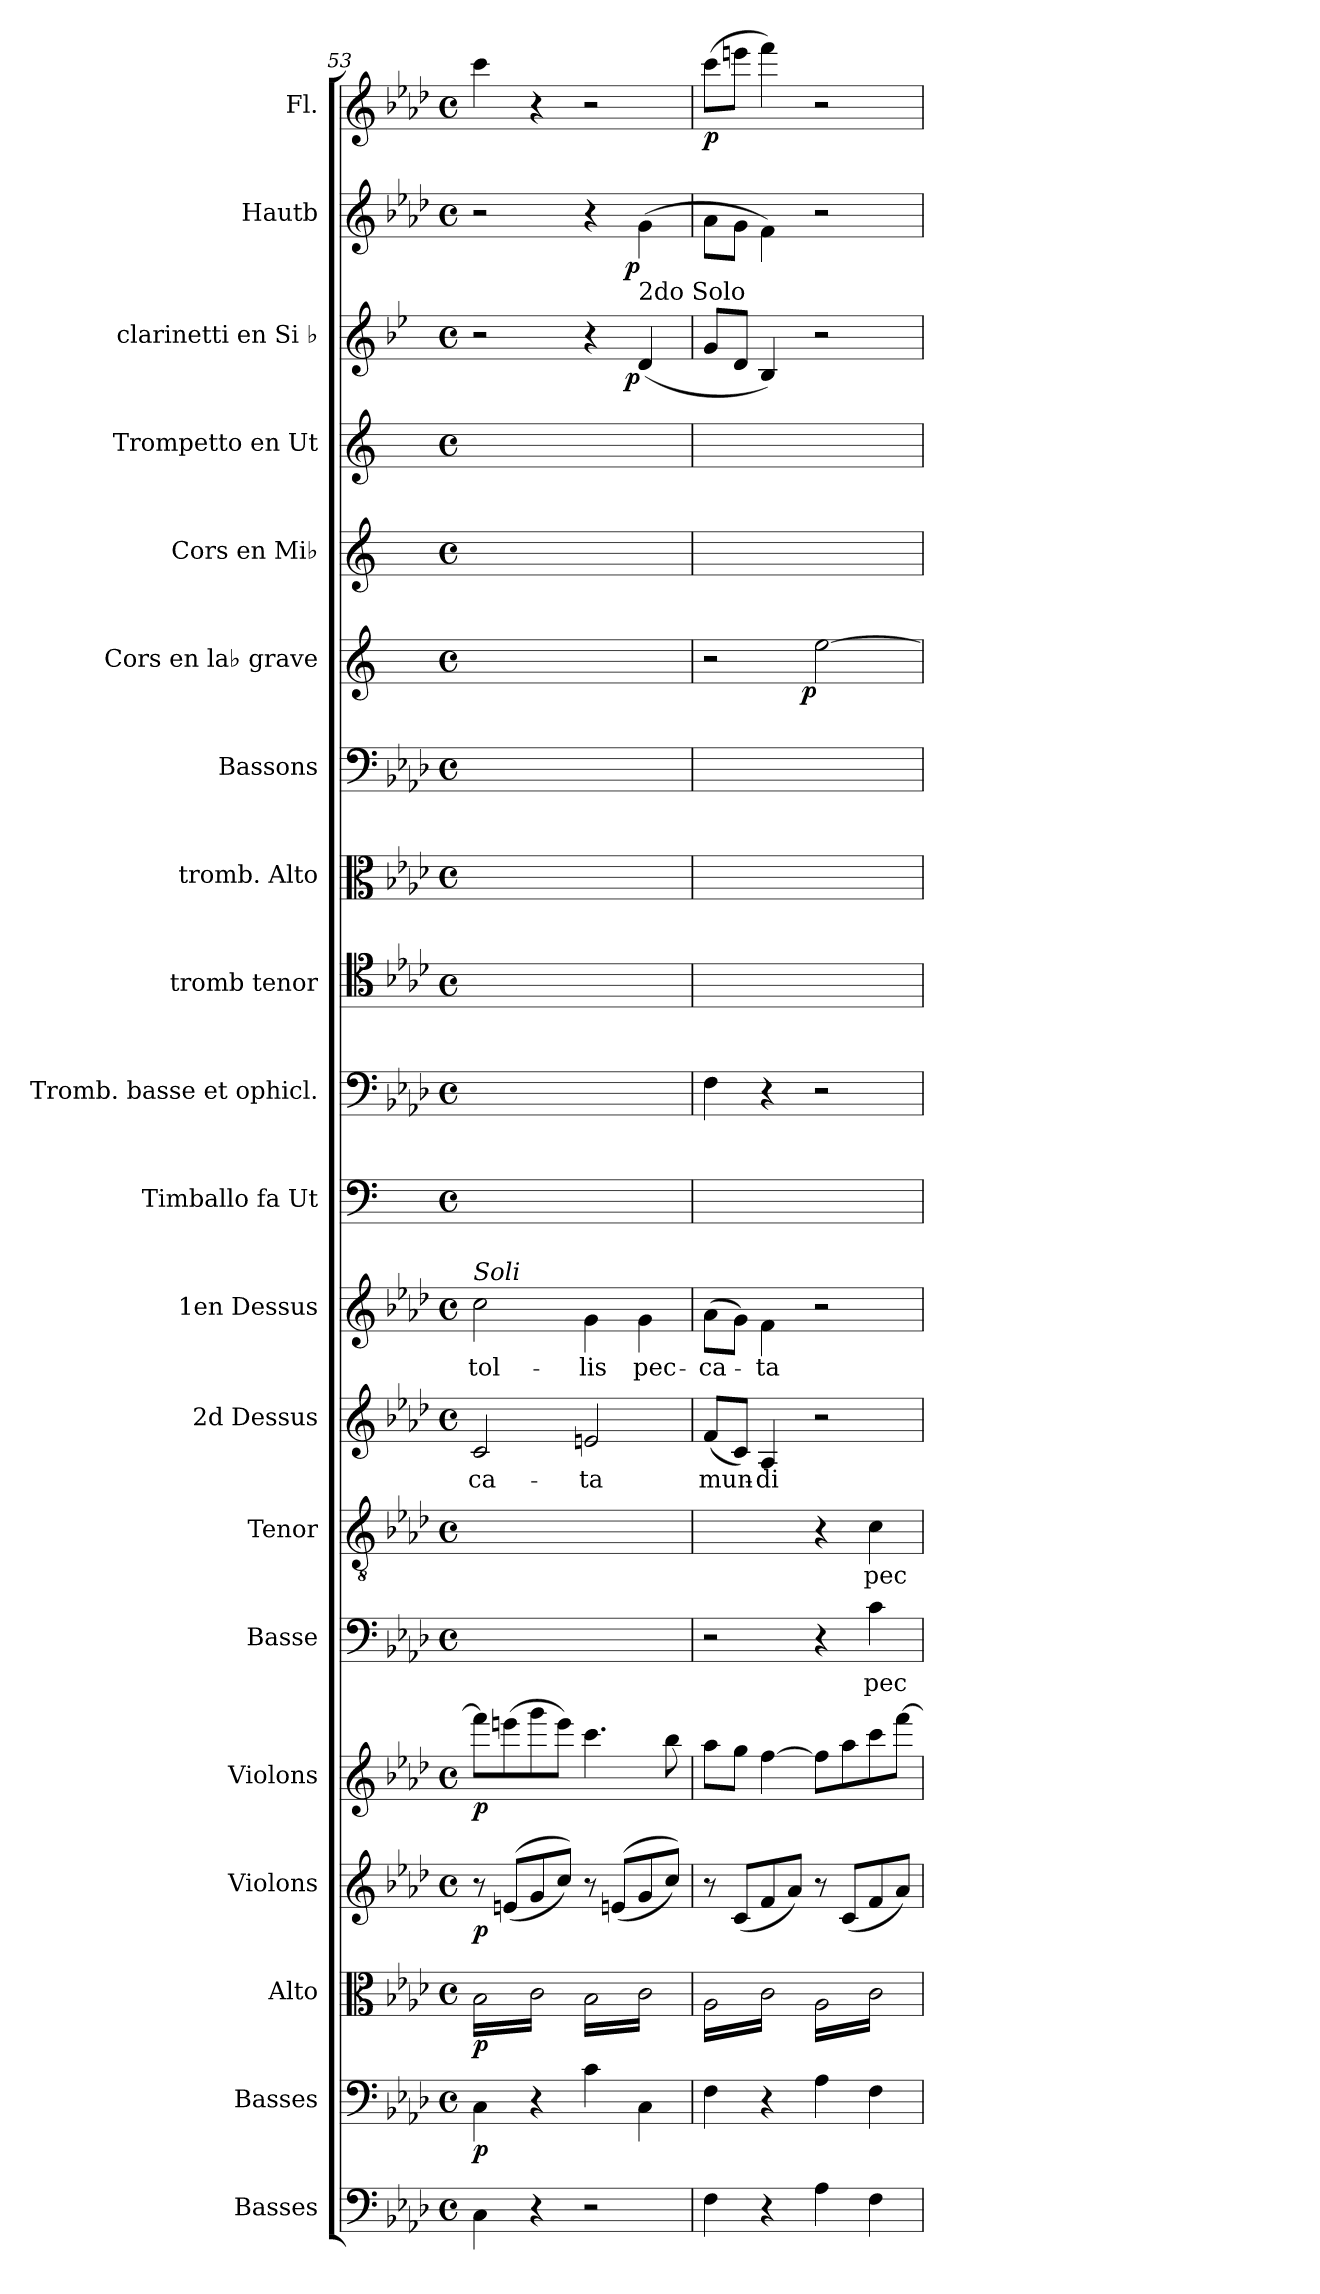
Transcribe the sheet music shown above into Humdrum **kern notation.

**kern	**kern	**dynam	**kern	**dynam	**kern	**dynam	**kern	**dynam	**kern	**text	**kern	**text	**kern	**text	**kern	**text	**kern	**kern	**kern	**kern	**kern	**kern	**dynam	**kern	**kern	**kern	**dynam	**kern	**dynam	**kern	**dynam
*part20	*part19	*part19	*part18	*part18	*part17	*part17	*part16	*part16	*part15	*part15	*part14	*part14	*part13	*part13	*part12	*part12	*part11	*part10	*part9	*part8	*part7	*part6	*part6	*part5	*part4	*part3	*part3	*part2	*part2	*part1	*part1
*staff20	*staff19	*staff19	*staff18	*staff18	*staff17	*staff17	*staff16	*staff16	*staff15	*staff15	*staff14	*staff14	*staff13	*staff13	*staff12	*staff12	*staff11	*staff10	*staff9	*staff8	*staff7	*staff6	*staff6	*staff5	*staff4	*staff3	*staff3	*staff2	*staff2	*staff1	*staff1
*I"Basses	*I"Basses	*	*I"Alto	*	*I"Violons	*	*I"Violons	*	*I"Basse	*	*I"Tenor	*	*I"2d Dessus	*	*I"1en Dessus	*	*I"Timballo fa Ut	*I"Tromb. basse et ophicl.	*I"tromb tenor	*I"tromb. Alto	*I"Bassons	*I"Cors en la♭ grave	*	*I"Cors en Mi♭	*I"Trompetto en Ut	*I"clarinetti en Si ♭	*	*I"Hautb	*	*I"Fl.	*
*	*	*	*I'A	*	*I'Vln	*	*I'Vln	*	*I'B	*	*I'T	*	*	*	*	*	*	*I'B	*I'T	*I'A	*I'Bsn	*	*	*	*	*I'Cl	*	*	*	*I'Fl	*
*clefF4	*clefF4	*	*clefC3	*	*clefG2	*	*clefG2	*	*clefF4	*	*clefGv2	*	*clefG2	*	*clefG2	*	*clefF4	*clefF4	*clefC4	*clefC3	*clefF4	*clefG2	*	*clefG2	*clefG2	*clefG2	*	*clefG2	*	*clefG2	*
*	*	*	*	*	*	*	*	*	*	*	*	*	*	*	*	*	*	*	*	*	*	*ITrd2c4	*	*ITrd5c9	*	*ITrd1c2	*	*	*	*	*
*k[b-e-a-d-]	*k[b-e-a-d-]	*	*k[b-e-a-d-]	*	*k[b-e-a-d-]	*	*k[b-e-a-d-]	*	*k[b-e-a-d-]	*	*k[b-e-a-d-]	*	*k[b-e-a-d-]	*	*k[b-e-a-d-]	*	*	*k[b-e-a-d-]	*k[b-e-a-d-]	*k[b-e-a-d-]	*k[b-e-a-d-]	*	*	*	*	*k[b-e-a-d-]	*	*k[b-e-a-d-]	*	*k[b-e-a-d-]	*
*f:	*f:	*	*f:	*	*f:	*	*f:	*	*f:	*	*f:	*	*f:	*	*f:	*	*	*f:	*f:	*f:	*f:	*	*	*	*	*f:	*	*f:	*	*f:	*
*M4/4	*M4/4	*	*M4/4	*	*M4/4	*	*M4/4	*	*M4/4	*	*M4/4	*	*M4/4	*	*M4/4	*	*M4/4	*M4/4	*M4/4	*M4/4	*M4/4	*M4/4	*	*M4/4	*M4/4	*M4/4	*	*M4/4	*	*M4/4	*
*met(c)	*met(c)	*	*met(c)	*	*met(c)	*	*met(c)	*	*met(c)	*	*met(c)	*	*met(c)	*	*met(c)	*	*met(c)	*met(c)	*met(c)	*met(c)	*met(c)	*met(c)	*	*met(c)	*met(c)	*met(c)	*	*met(c)	*	*met(c)	*
=53	=53	=53	=53	=53	=53	=53	=53	=53	=53	=53	=53	=53	=53	=53	=53	=53	=53	=53	=53	=53	=53	=53	=53	=53	=53	=53	=53	=53	=53	=53	=53
!	!	!	!	!	!	!	!	!	!	!	!	!	!	!	!LO:TX:a:i:t=Soli	!	!	!	!	!	!	!	!	!	!	!	!	!	!	!	!
!	!	!	!	!	!	!	!	!	!	!	!	!	!	!LO:LY:i	!	!	!	!	!	!	!	!	!	!	!	!	!	!	!	!	!
*	*	*	*tremolo	*	*	*	*	*	*	*	*	*	*	*	*	*	*	*	*	*	*	*	*	*	*	*	*	*	*	*	*
4C\	4C\	p	(16B-\LL	p	8r	p	8fff\L]	p	1ryy	.	1ryy	.	2c/	-ca-	2cc\	tol-	1ryy	1ryy	1ryy	1ryy	1ryy	1ryy	.	1ryy	1ryy	2r	.	2r	.	4ccc\	.
.	.	.	16c\)	.	.	.	.	.	.	.	.	.	.	.	.	.	.	.	.	.	.	.	.	.	.	.	.	.	.	.	.
.	.	.	16B-\	.	(<(>8en/L	.	(8eeen\	.	.	.	.	.	.	.	.	.	.	.	.	.	.	.	.	.	.	.	.	.	.	.	.
.	.	.	16c\)	.	.	.	.	.	.	.	.	.	.	.	.	.	.	.	.	.	.	.	.	.	.	.	.	.	.	.	.
4r	4r	.	16B-\	.	8g/	.	8ggg\	.	.	.	.	.	.	.	.	.	.	.	.	.	.	.	.	.	.	.	.	.	.	4r	.
.	.	.	16c\)	.	.	.	.	.	.	.	.	.	.	.	.	.	.	.	.	.	.	.	.	.	.	.	.	.	.	.	.
.	.	.	16B-\	.	8cc/J))	.	8eee\J)	.	.	.	.	.	.	.	.	.	.	.	.	.	.	.	.	.	.	.	.	.	.	.	.
.	.	.	16c\)JJ	.	.	.	.	.	.	.	.	.	.	.	.	.	.	.	.	.	.	.	.	.	.	.	.	.	.	.	.
!	!	!	!	!	!	!	!	!	!	!	!	!	!	!LO:LY:i	!	!	!	!	!	!	!	!	!	!	!	!	!	!	!	!	!
2r	4c\	.	(16B-\LL	.	8r	.	4.ccc\	.	.	.	.	.	2en/	-ta	4g\	-lis	.	.	.	.	.	.	.	.	.	4r	.	4r	.	2r	.
.	.	.	16c\)	.	.	.	.	.	.	.	.	.	.	.	.	.	.	.	.	.	.	.	.	.	.	.	.	.	.	.	.
.	.	.	16B-\	.	(<(>8en/L	.	.	.	.	.	.	.	.	.	.	.	.	.	.	.	.	.	.	.	.	.	.	.	.	.	.
.	.	.	16c\)	.	.	.	.	.	.	.	.	.	.	.	.	.	.	.	.	.	.	.	.	.	.	.	.	.	.	.	.
!	!	!	!	!	!	!	!	!	!	!	!	!	!	!	!	!	!	!	!	!	!	!	!	!	!	!LO:TX:a:t=2do Solo	!	!	!	!	!
!	!	!	!	!	!	!	!	!	!	!	!	!	!	!	!	!	!	!	!	!	!	!	!	!	!	!	!LO:DY:rj	!	!LO:DY:rj	!	!
.	4C\	.	16B-\	.	8g/	.	.	.	.	.	.	.	.	.	4g\	pec-	.	.	.	.	.	.	.	.	.	(>4c/	p	(4g\	p	.	.
.	.	.	16c\)	.	.	.	.	.	.	.	.	.	.	.	.	.	.	.	.	.	.	.	.	.	.	.	.	.	.	.	.
.	.	.	16B-\	.	8cc/J))	.	8bb-\	.	.	.	.	.	.	.	.	.	.	.	.	.	.	.	.	.	.	.	.	.	.	.	.
.	.	.	16c\)JJ	.	.	.	.	.	.	.	.	.	.	.	.	.	.	.	.	.	.	.	.	.	.	.	.	.	.	.	.
=54	=54	=54	=54	=54	=54	=54	=54	=54	=54	=54	=54	=54	=54	=54	=54	=54	=54	=54	=54	=54	=54	=54	=54	=54	=54	=54	=54	=54	=54	=54	=54
!	!	!	!	!	!	!	!	!	!	!	!	!	!	!LO:LY:i	!	!	!	!	!	!	!	!	!	!	!	!	!	!	!	!	!
4F\	4F\	.	(16A-\LL	.	8r	.	8aa-\L	.	2r	.	2ryy	.	(>8f/L	mun-	(8a-\L	-ca-	1ryy	4F\	1ryy	1ryy	1ryy	2r	.	1ryy	1ryy	8f/L	.	8a-\L	.	(8ccc\L	p
.	.	.	16c\)	.	.	.	.	.	.	.	.	.	.	.	.	.	.	.	.	.	.	.	.	.	.	.	.	.	.	.	.
.	.	.	16A-\	.	(>8c/L	.	8gg\J	.	.	.	.	.	8c/J)	.	8g\J)	.	.	.	.	.	.	.	.	.	.	8c/J	.	8g\J	.	8eeen\J	.
.	.	.	16c\)	.	.	.	.	.	.	.	.	.	.	.	.	.	.	.	.	.	.	.	.	.	.	.	.	.	.	.	.
!	!	!	!	!	!	!	!	!	!	!	!	!	!	!LO:LY:i	!	!	!	!	!	!	!	!	!	!	!	!	!	!	!	!	!
4r	4r	.	16A-\	.	8f/	.	[4ff\	.	.	.	.	.	4A-/	-di	4f\	-ta	.	4r	.	.	.	.	.	.	.	4A-/)	.	4f\)	.	4fff\)	.
.	.	.	16c\)	.	.	.	.	.	.	.	.	.	.	.	.	.	.	.	.	.	.	.	.	.	.	.	.	.	.	.	.
.	.	.	16A-\	.	8a-/J)	.	.	.	.	.	.	.	.	.	.	.	.	.	.	.	.	.	.	.	.	.	.	.	.	.	.
.	.	.	16c\)JJ	.	.	.	.	.	.	.	.	.	.	.	.	.	.	.	.	.	.	.	.	.	.	.	.	.	.	.	.
!	!	!	!	!	!	!	!	!	!	!	!	!	!	!	!	!	!	!	!	!	!	!	!LO:DY:rj	!	!	!	!	!	!	!	!
4A-\	4A-\	.	(16A-\LL	.	8r	.	8ff\L]	.	4r	.	4r	.	2r	.	2r	.	.	2r	.	.	.	[2cc\	p	.	.	2r	.	2r	.	2r	.
.	.	.	16c\)	.	.	.	.	.	.	.	.	.	.	.	.	.	.	.	.	.	.	.	.	.	.	.	.	.	.	.	.
.	.	.	16A-\	.	(>8c/L	.	8aa-\	.	.	.	.	.	.	.	.	.	.	.	.	.	.	.	.	.	.	.	.	.	.	.	.
.	.	.	16c\)	.	.	.	.	.	.	.	.	.	.	.	.	.	.	.	.	.	.	.	.	.	.	.	.	.	.	.	.
!	!	!	!	!	!	!	!	!	!	!LO:LY:i	!	!	!	!	!	!	!	!	!	!	!	!	!	!	!	!	!	!	!	!	!
4F\	4F\	.	16A-\	.	8f/	.	8ccc\	.	4c\	pec-	4c\	pec-	.	.	.	.	.	.	.	.	.	.	.	.	.	.	.	.	.	.	.
.	.	.	16c\)	.	.	.	.	.	.	.	.	.	.	.	.	.	.	.	.	.	.	.	.	.	.	.	.	.	.	.	.
.	.	.	16A-\	.	8a-/J)	.	[8fff\J	.	.	.	.	.	.	.	.	.	.	.	.	.	.	.	.	.	.	.	.	.	.	.	.
.	.	.	16c\)JJ	.	.	.	.	.	.	.	.	.	.	.	.	.	.	.	.	.	.	.	.	.	.	.	.	.	.	.	.
*	*	*	*Xtremolo	*	*	*	*	*	*	*	*	*	*	*	*	*	*	*	*	*	*	*	*	*	*	*	*	*	*	*	*
.	.	.	.	.	.	.	.	.	.	.	.	.	.	.	.	.	.	.	.	.	.	.	.	.	.	.	.	.	.	.	.
.	.	.	.	.	.	.	.	.	.	.	.	.	.	.	.	.	.	.	.	.	.	.	.	.	.	.	.	.	.	.	.
.	.	.	.	.	.	.	.	.	.	.	.	.	.	.	.	.	.	.	.	.	.	.	.	.	.	.	.	.	.	.	.
.	.	.	.	.	.	.	.	.	.	.	.	.	.	.	.	.	.	.	.	.	.	.	.	.	.	.	.	.	.	.	.
=	=	=	=	=	=	=	=	=	=	=	=	=	=	=	=	=	=	=	=	=	=	=	=	=	=	=	=	=	=	=	=
*-	*-	*-	*-	*-	*-	*-	*-	*-	*-	*-	*-	*-	*-	*-	*-	*-	*-	*-	*-	*-	*-	*-	*-	*-	*-	*-	*-	*-	*-	*-	*-
